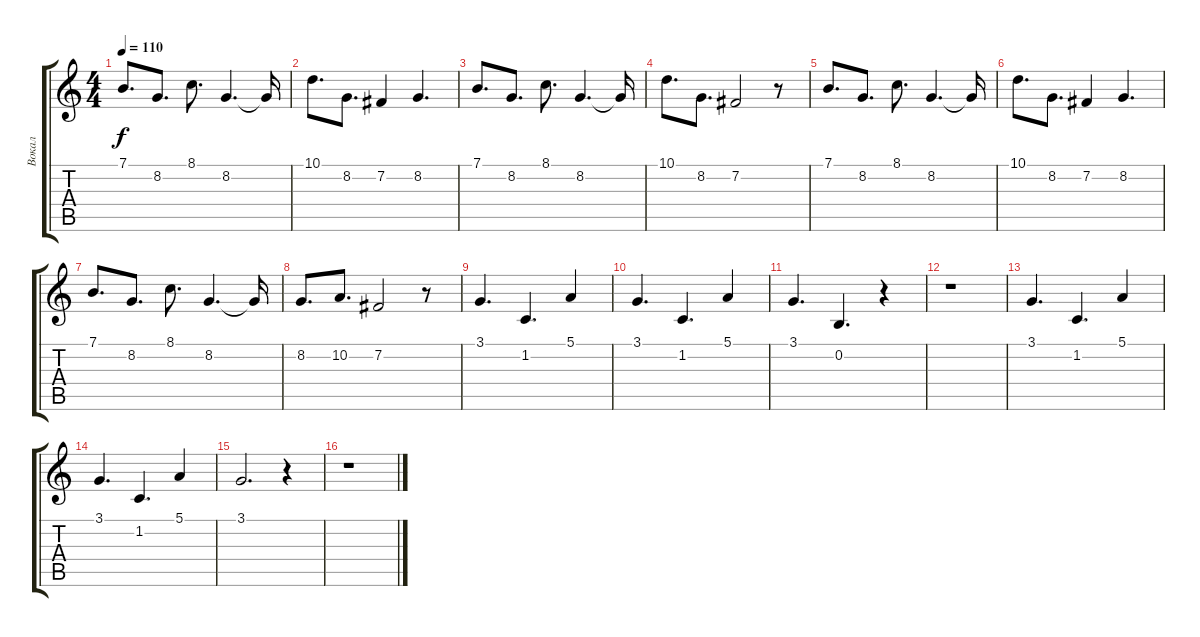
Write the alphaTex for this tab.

\track ("Вокал" "Вокал") {instrument violin}
\staff {score tabs}
\tuning (E4 B3 G3 D3 A2 E2) {hide}
\ts (4 4)
\tempo 110
\clef g2
\ks c
7.1.8{d dy f} 8.2.8{d} 8.1.8{d} 8.2.4{d} 8.2{t}.16 |
10.1.8{d} 8.2.8{d} 7.2.4 8.2.4{d} |
7.1.8{d} 8.2.8{d} 8.1.8{d} 8.2.4{d} 8.2{t}.16 |
10.1.8{d} 8.2.8{d} 7.2.2 r.8 |
7.1.8{d} 8.2.8{d} 8.1.8{d} 8.2.4{d} 8.2{t}.16 |
10.1.8{d} 8.2.8{d} 7.2.4 8.2.4{d} |
7.1.8{d} 8.2.8{d} 8.1.8{d} 8.2.4{d} 8.2{t}.16 |
8.2.8{d} 10.2.8{d} 7.2.2 r.8 |
3.1.4{d} 1.2.4{d} 5.1.4 |
3.1.4{d} 1.2.4{d} 5.1.4 |
3.1.4{d} 0.2.4{d} r.4 |
r.1 |
3.1.4{d} 1.2.4{d} 5.1.4 |
3.1.4{d} 1.2.4{d} 5.1.4 |
3.1.2{d} r.4 |
r.1
